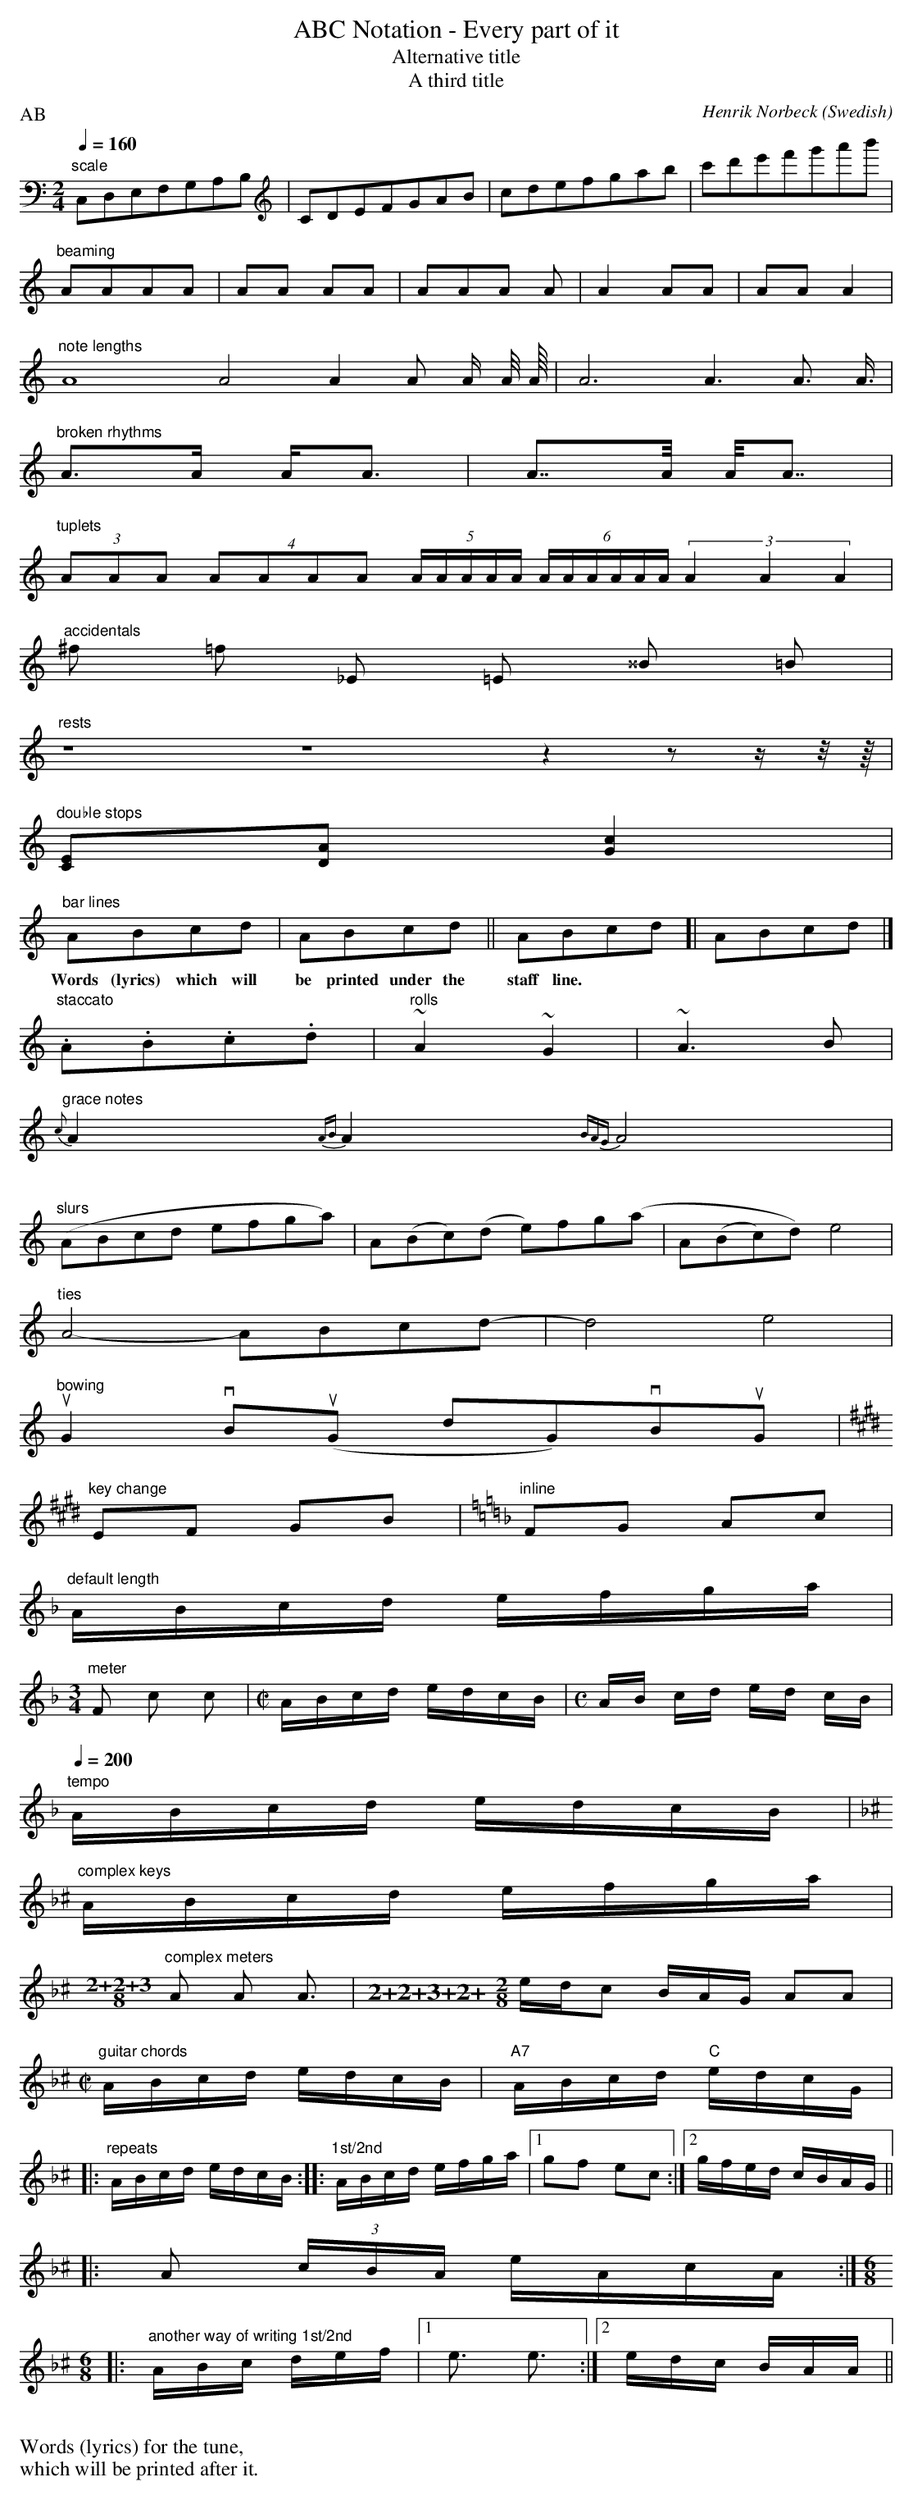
X:1
T:ABC Notation - Every part of it
T:Alternative title
T:A third title
C:Henrik Norbeck
O:Swedish
P:AB
E:Ignored by ABCMUS (note spacing)
M:2/4
L:1/8
Q:1/4=160
K:C
"scale" C,D,E,F,G,A,B,|CDEFGAB|cdefgab|c'd'e'f'g'a'b'|
"beaming" AAAA | AA AA | AAA A | A2AA | AAA2 |
"note lengths" A8 A4 A2 A A/ A/4 A/8 | A6 A3 A3/2 A3/4 |
"broken rhythms" A>A A<A | A>>A A<<A |
"tuplets" (3AAA (4AAAA (5A/A/A/A/A/ (6A/A/A/A/A/A/ (3A2A2A2 |
"accidentals" ^f =f _E =E ^^B =B |
"rests" z8 z4 z2 z z/ z/4 z/8 |
"double stops" [CE][DA] [G2c2] |
"bar lines" ABcd | ABcd || ABcd [| ABcd |]
w:Words (lyrics) which will be printed under the staff line.
"staccato" .A.B.c.d | "rolls" ~A2 ~G2 | ~A3B |
"grace notes" {c}A2 {AB}A2 {BAG}A4 |
"slurs" (ABcd efga) | A(Bc)(d e)fg(a | A(Bc)d) e4 |
"ties" A4- ABcd- | d4 e4 |
"bowing" uG2vB(uG dG)vBuG |
"key change"
K:E
EF GB | "inline" [K:F] FG Ac |
"default length" [L:1/16] ABcd efga |
"meter" [M:3/4] F2 c2 c2 | [M:C|] ABcd edcB | [M:C] AB cd ed cB |
"tempo" [Q:1/4=200] ABcd edcB |
"complex keys" [K:Aphr ^c] ABcd efga |
"complex meters" [M:2+2+3/8] A2 A2 A3 | [M:2+2+3+2+2/8] edc2 BAG A2A2 |
"guitar chords" [M:C|] ABcd edcB | "A7" ABcd "C" edcG |
|: "repeats" ABcd edcB :: "1st/2nd" ABcd efga |1 g2f2 e2c2:|2 gfed cBAG ||
|: A2 (3cBA eAcA :| [M:6/8]
|: "another way of writing 1st/2nd" ABc def | [1 e3 e3 :| [2 edc BAA ||
W:Words (lyrics) for the tune,
W:which will be printed after it.
